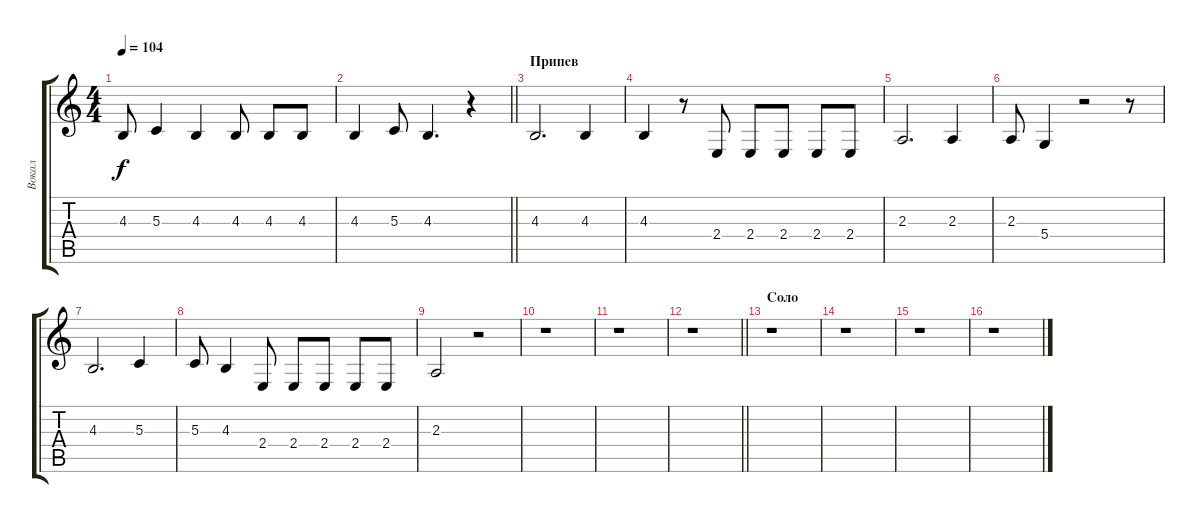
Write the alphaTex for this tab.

\track ("Вокал" "Вокал") {instrument tenorsax}
\staff {score tabs}
\tuning (E4 B3 G3 D3 A2 E2) {hide}
\ts (4 4)
\tempo 104
\clef g2
\ks c
4.3.8{dy f} 5.3.4 4.3.4 4.3.8 4.3.8 4.3.8 |
\barLineRight lightlight
4.3.4 5.3.8 4.3.4{d} r.4 |
\section ("" "Припев")
4.3.2{d} 4.3.4 |
4.3.4 r.8 2.4.8 2.4.8 2.4.8 2.4.8 2.4.8 |
2.3.2{d} 2.3.4 |
2.3.8 5.4.4 r.2 r.8 |
4.3.2{d} 5.3.4 |
5.3.8 4.3.4 2.4.8 2.4.8 2.4.8 2.4.8 2.4.8 |
2.3.2 r.2 |
r.1 |
r.1 |
\barLineRight lightlight
r.1 |
\section ("" "Соло")
r.1 |
r.1 |
r.1 |
r.1
